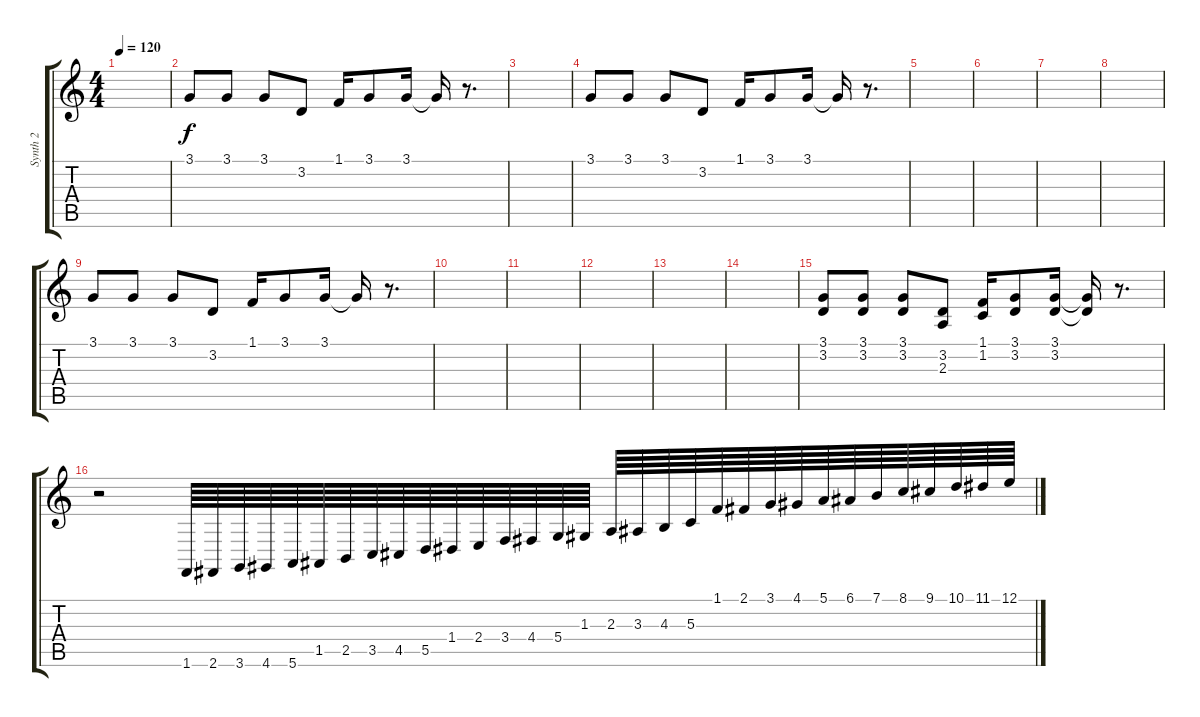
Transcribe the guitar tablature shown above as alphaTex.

\track ("Synth 2" "Synth 2") {instrument tubularbells}
\staff {score tabs}
\tuning (E4 B3 G3 D3 A2 E2) {hide}
\ts (4 4)
\tempo 120
\clef g2
\ks c
|
3.1.8 3.1.8 3.1.8 3.2.8 1.1.16 3.1.8 3.1.16 3.1{t}.16 r.8{d} |
|
3.1.8 3.1.8 3.1.8 3.2.8 1.1.16 3.1.8 3.1.16 3.1{t}.16 r.8{d} |
|
|
|
|
3.1.8 3.1.8 3.1.8 3.2.8 1.1.16 3.1.8 3.1.16 3.1{t}.16 r.8{d} |
|
|
|
|
|
(3.1 3.2).8{instrument marimba} (3.1 3.2).8 (3.1 3.2).8 (3.2 2.3).8 (1.1 1.2).16 (3.1 3.2).8 (3.1 3.2).16 (3.1{t} 3.2{t}).16 r.8{d} |
r.2 1.6.64 2.6.64 3.6.64 4.6.64 5.6.64 1.5.64 2.5.64 3.5.64 4.5.64 5.5.64 1.4.64 2.4.64 3.4.64 4.4.64 5.4.64 1.3.64 2.3.64 3.3.64 4.3.64 5.3.64 1.1.64 2.1.64 3.1.64 4.1.64 5.1.64 6.1.64 7.1.64 8.1.64 9.1.64 10.1.64 11.1.64 12.1.64
